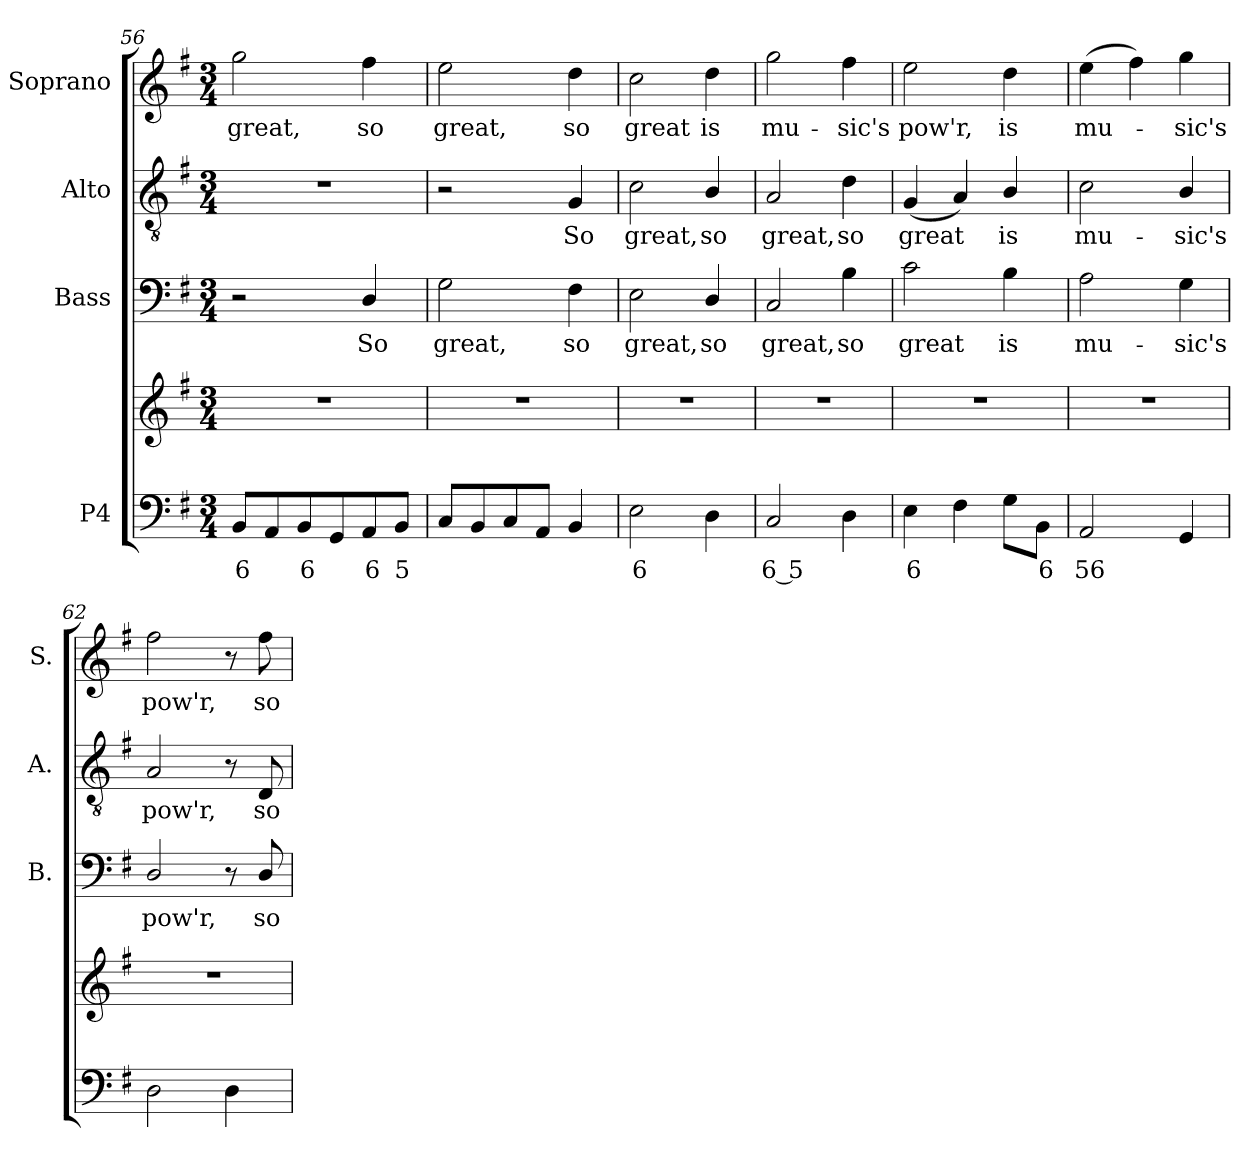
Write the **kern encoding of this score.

**kern	**text	**kern	**kern	**text	**kern	**text	**kern	**text
*part4	*part4	*part4	*part3	*part3	*part2	*part2	*part1	*part1
*staff5	*staff5	*staff4	*staff3	*staff3	*staff2	*staff2	*staff1	*staff1
*I"P4	*	*	*I"Bass	*	*I"Alto	*	*I"Soprano	*
*	*	*	*I'B.	*	*I'A.	*	*I'S.	*
*clefF4	*	*clefG2	*clefF4	*	*clefGv2	*	*clefG2	*
*	*	*	*	*	*ITrd7c12	*	*	*
*k[f#]	*	*k[f#]	*k[f#]	*	*k[f#]	*	*k[f#]	*
*G:	*	*G:	*G:	*	*G:	*	*G:	*
*M3/4	*	*M3/4	*M3/4	*	*M3/4	*	*M3/4	*
=56	=56	=56	=56	=56	=56	=56	=56	=56
!	!LO:LY:b:color=#000000	!LO:N:vis=1	!	!	!LO:N:vis=1	!	!	!
!	!	!	!	!	!	!	!	!LO:LY:b:color=#000000
8BBi/L	6	2.r	2r	.	2.r	.	2ggi\	great,
8AAi/	.	.	.	.	.	.	.	.
!	!LO:LY:b:color=#000000	!	!	!	!	!	!	!
8BBi/	6	.	.	.	.	.	.	.
8GGi/	.	.	.	.	.	.	.	.
!	!LO:LY:b:color=#000000	!	!	!	!	!	!	!
!	!	!	!	!LO:LY:b:color=#000000	!	!	!	!
!	!	!	!	!	!	!	!	!LO:LY:b:color=#000000
8AAi/	6	.	4Di/	So	.	.	4ff#i\	so
!	!LO:LY:b:color=#000000	!	!	!	!	!	!	!
8BBi/J	5	.	.	.	.	.	.	.
=57	=57	=57	=57	=57	=57	=57	=57	=57
!	!	!LO:N:vis=1	!	!	!	!	!	!
!	!	!	!	!LO:LY:b:color=#000000	!	!	!	!
!	!	!	!	!	!	!	!	!LO:LY:b:color=#000000
8Ci/L	.	2.r	2Gi\	great,	2r	.	2eei\	great,
8BBi/	.	.	.	.	.	.	.	.
8Ci/	.	.	.	.	.	.	.	.
8AAi/J	.	.	.	.	.	.	.	.
!	!	!	!	!LO:LY:b:color=#000000	!	!	!	!
!	!	!	!	!	!	!LO:LY:b:color=#000000	!	!
!	!	!	!	!	!	!	!	!LO:LY:b:color=#000000
4BBi/	.	.	4F#i\	so	4GGi/	So	4ddi\	so
=58	=58	=58	=58	=58	=58	=58	=58	=58
!	!LO:LY:b:color=#000000	!LO:N:vis=1	!	!	!	!	!	!
!	!	!	!	!LO:LY:b:color=#000000	!	!	!	!
!	!	!	!	!	!	!LO:LY:b:color=#000000	!	!
!	!	!	!	!	!	!	!	!LO:LY:b:color=#000000
2Ei\	6	2.r	2Ei\	great,	2Ci\	great,	2cci\	great
!	!	!	!	!LO:LY:b:color=#000000	!	!	!	!
!	!	!	!	!	!	!LO:LY:b:color=#000000	!	!
!	!	!	!	!	!	!	!	!LO:LY:b:color=#000000
4Di\	.	.	4Di/	so	4BBi/	so	4ddi\	is
=59	=59	=59	=59	=59	=59	=59	=59	=59
!	!LO:LY:b:color=#000000	!LO:N:vis=1	!	!	!	!	!	!
!	!	!	!	!LO:LY:b:color=#000000	!	!	!	!
!	!	!	!	!	!	!LO:LY:b:color=#000000	!	!
!	!	!	!	!	!	!	!	!LO:LY:b:color=#000000
2Ci/	6 5	2.r	2Ci/	great,	2AAi/	great,	2ggi\	mu-
!	!	!	!	!LO:LY:b:color=#000000	!	!	!	!
!	!	!	!	!	!	!LO:LY:b:color=#000000	!	!
!	!	!	!	!	!	!	!	!LO:LY:b:color=#000000
4Di\	.	.	4Bi\	so	4Di\	so	4ff#i\	-sic's
=60	=60	=60	=60	=60	=60	=60	=60	=60
!	!LO:LY:b:color=#000000	!LO:N:vis=1	!	!	!	!	!	!
!	!	!	!	!LO:LY:b:color=#000000	!	!	!	!
!	!	!	!	!	!	!LO:LY:b:color=#000000	!	!
!	!	!	!	!	!	!	!	!LO:LY:b:color=#000000
4Ei\	6	2.r	2ci\	great	(4GGi/	great	2eei\	pow'r,
4F#i\	.	.	.	.	4AAi/)	.	.	.
!	!	!	!	!LO:LY:b:color=#000000	!	!	!	!
!	!	!	!	!	!	!LO:LY:b:color=#000000	!	!
!	!	!	!	!	!	!	!	!LO:LY:b:color=#000000
8Gi\L	.	.	4Bi\	is	4BBi/	is	4ddi\	is
!	!LO:LY:b:color=#000000	!	!	!	!	!	!	!
8BBi\J	6	.	.	.	.	.	.	.
=61	=61	=61	=61	=61	=61	=61	=61	=61
!	!LO:LY:b:color=#000000	!LO:N:vis=1	!	!	!	!	!	!
!	!	!	!	!LO:LY:b:color=#000000	!	!	!	!
!	!	!	!	!	!	!LO:LY:b:color=#000000	!	!
!	!	!	!	!	!	!	!	!LO:LY:b:color=#000000
2AAi/	56	2.r	2Ai\	mu-	2Ci\	mu-	(4eei\	mu-
.	.	.	.	.	.	.	4ff#i\)	.
!	!	!	!	!LO:LY:b:color=#000000	!	!	!	!
!	!	!	!	!	!	!LO:LY:b:color=#000000	!	!
!	!	!	!	!	!	!	!	!LO:LY:b:color=#000000
4GGi/	.	.	4Gi\	-sic's	4BBi/	-sic's	4ggi\	-sic's
=62	=62	=62	=62	=62	=62	=62	=62	=62
!	!	!LO:N:vis=1	!	!	!	!	!	!
!	!	!	!	!LO:LY:b:color=#000000	!	!	!	!
!	!	!	!	!	!	!LO:LY:b:color=#000000	!	!
!	!	!	!	!	!	!	!	!LO:LY:b:color=#000000
2Di\	.	2.r	2Di/	pow'r,	2AAi/	pow'r,	2ff#i\	pow'r,
4Di\	.	.	8r	.	8r	.	8r	.
!	!	!	!	!LO:LY:b:color=#000000	!	!	!	!
!	!	!	!	!	!	!LO:LY:b:color=#000000	!	!
!	!	!	!	!	!	!	!	!LO:LY:b:color=#000000
.	.	.	8Di/	so	8DDi/	so	8ff#i\	so
=	=	=	=	=	=	=	=	=
*-	*-	*-	*-	*-	*-	*-	*-	*-
